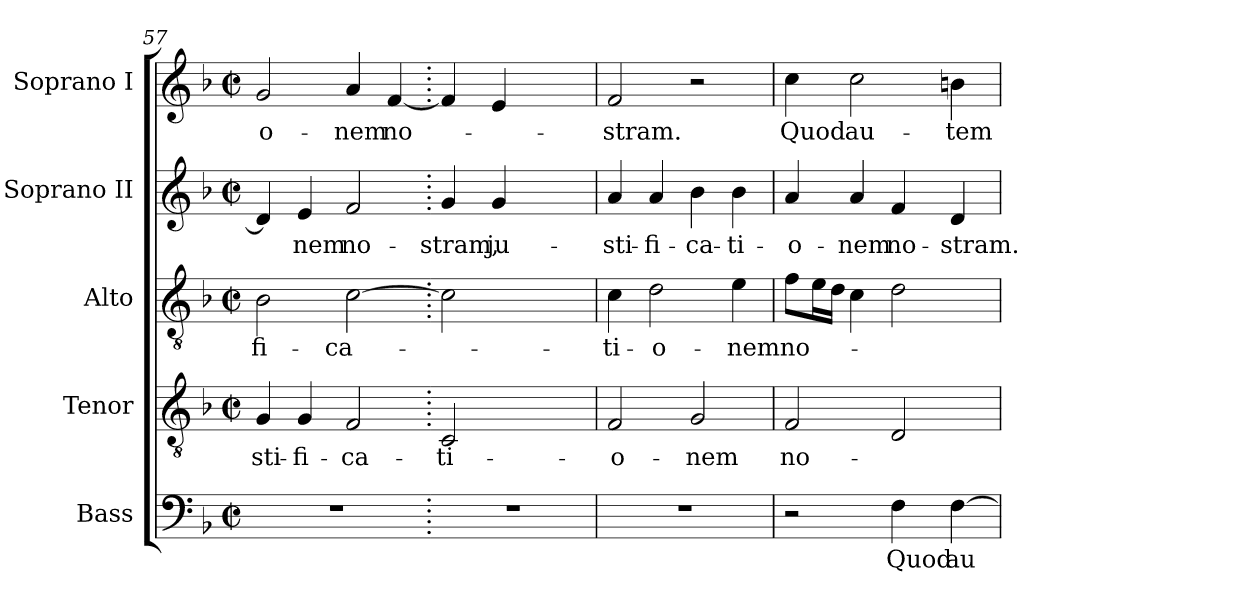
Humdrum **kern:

**kern	**text	**kern	**text	**kern	**text	**kern	**text	**kern	**text
*part5	*part5	*part4	*part4	*part3	*part3	*part2	*part2	*part1	*part1
*staff5	*staff5	*staff4	*staff4	*staff3	*staff3	*staff2	*staff2	*staff1	*staff1
*I"Bass	*	*I"Tenor	*	*I"Alto	*	*I"Soprano II	*	*I"Soprano I	*
*I'B	*	*I'T	*	*I'A	*	*I'S 2	*	*I'S 1	*
*clefF4	*	*clefGv2	*	*clefGv2	*	*clefG2	*	*clefG2	*
*ITrd7c12	*	*ITrd7c12	*	*	*	*	*	*	*
*k[b-]	*	*k[b-]	*	*k[b-]	*	*k[b-]	*	*k[b-]	*
*F:	*	*F:	*	*F:	*	*F:	*	*F:	*
*M2/2	*	*M2/2	*	*M2/2	*	*M2/2	*	*M2/2	*
*met(c|)	*	*met(c|)	*	*met(c|)	*	*met(c|)	*	*met(c|)	*
=57	=57	=57	=57	=57	=57	=57	=57	=57	=57
!	!	!	!LO:LY:b:color=#000000	!	!	!	!	!	!
!	!	!	!	!	!LO:LY:b:color=#000000	!	!	!	!
!	!	!	!	!	!	!	!	!	!LO:LY:b:color=#000000
1r	.	4GGi/	-sti-	2B-i\	-fi-	4di/]	.	2gi/	-o-
!	!	!	!LO:LY:b:color=#000000	!	!	!	!	!	!
!	!	!	!	!	!	!	!LO:LY:b:color=#000000	!	!
.	.	4GGi/	-fi-	.	.	4ei/	-nem	.	.
!	!	!	!LO:LY:b:color=#000000	!	!	!	!	!	!
!	!	!	!	!	!LO:LY:b:color=#000000	!	!	!	!
!	!	!	!	!	!	!	!LO:LY:b:color=#000000	!	!
!	!	!	!	!	!	!	!	!	!LO:LY:b:color=#000000
.	.	2FFi/	-ca-	[>2ci\	-ca-	2fi/	no-	4ai/	-nem
!	!	!	!	!	!	!	!	!	!LO:LY:b:color=#000000
.	.	.	.	.	.	.	.	[<4fi/	no-
=58.	=58.	=58.	=58.	=58.	=58.	=58.	=58.	=58.	=58.
!LO:N:vis=1	!	!	!	!	!	!	!	!	!
!	!	!	!LO:LY:b:color=#000000	!	!	!	!	!	!
!	!	!	!	!	!	!	!LO:LY:b:color=#000000	!	!
1r	.	2CCi/	-ti-	2ci\]	.	4gi/	-stram,	4fi/]	.
!	!	!	!	!	!	!	!LO:LY:b:color=#000000	!	!
.	.	.	.	.	.	4gi/	ju-	4ei/	.
.	.	2ryy	.	2ryy	.	2ryy	.	2ryy	.
=59	=59	=59	=59	=59	=59	=59	=59	=59	=59
!	!	!	!LO:LY:b:color=#000000	!	!	!	!	!	!
!	!	!	!	!	!LO:LY:b:color=#000000	!	!	!	!
!	!	!	!	!	!	!	!LO:LY:b:color=#000000	!	!
!	!	!	!	!	!	!	!	!	!LO:LY:b:color=#000000
1r	.	2FFi/	-o-	4ci\	-ti-	4ai/	-sti-	2fi/	-stram.
!	!	!	!	!	!LO:LY:b:color=#000000	!	!	!	!
!	!	!	!	!	!	!	!LO:LY:b:color=#000000	!	!
.	.	.	.	2di\	-o-	4ai/	-fi-	.	.
!	!	!	!LO:LY:b:color=#000000	!	!	!	!	!	!
!	!	!	!	!	!	!	!LO:LY:b:color=#000000	!	!
.	.	2GGi/	-nem	.	.	4b-i\	-ca-	2r	.
!	!	!	!	!	!LO:LY:b:color=#000000	!	!	!	!
!	!	!	!	!	!	!	!LO:LY:b:color=#000000	!	!
.	.	.	.	4ei\	-nem	4b-i\	-ti-	.	.
=60	=60	=60	=60	=60	=60	=60	=60	=60	=60
!	!	!	!LO:LY:b:color=#000000	!	!	!	!	!	!
!	!	!	!	!	!LO:LY:b:color=#000000	!	!	!	!
!	!	!	!	!	!	!	!LO:LY:b:color=#000000	!	!
!	!	!	!	!	!	!	!	!	!LO:LY:b:color=#000000
2r	.	2FFi/	no-	8fi\L	no-	4ai/	-o-	4cci\	Quod
.	.	.	.	16ei\L	.	.	.	.	.
.	.	.	.	16di\JJ	.	.	.	.	.
!	!	!	!	!	!	!	!LO:LY:b:color=#000000	!	!
!	!	!	!	!	!	!	!	!	!LO:LY:b:color=#000000
.	.	.	.	4ci\	.	4ai/	-nem	2cci\	au-
!	!LO:LY:b:color=#000000	!	!	!	!	!	!	!	!
!	!	!	!	!	!	!	!LO:LY:b:color=#000000	!	!
4FFi\	Quod	2DDi/	.	2di\	.	4fi/	no-	.	.
!	!LO:LY:b:color=#000000	!	!	!	!	!	!	!	!
!	!	!	!	!	!	!	!LO:LY:b:color=#000000	!	!
!	!	!	!	!	!	!	!	!	!LO:LY:b:color=#000000
[>4FFi\	au-	.	.	.	.	4di/	-stram.	4bni\	-tem
=	=	=	=	=	=	=	=	=	=
*-	*-	*-	*-	*-	*-	*-	*-	*-	*-
